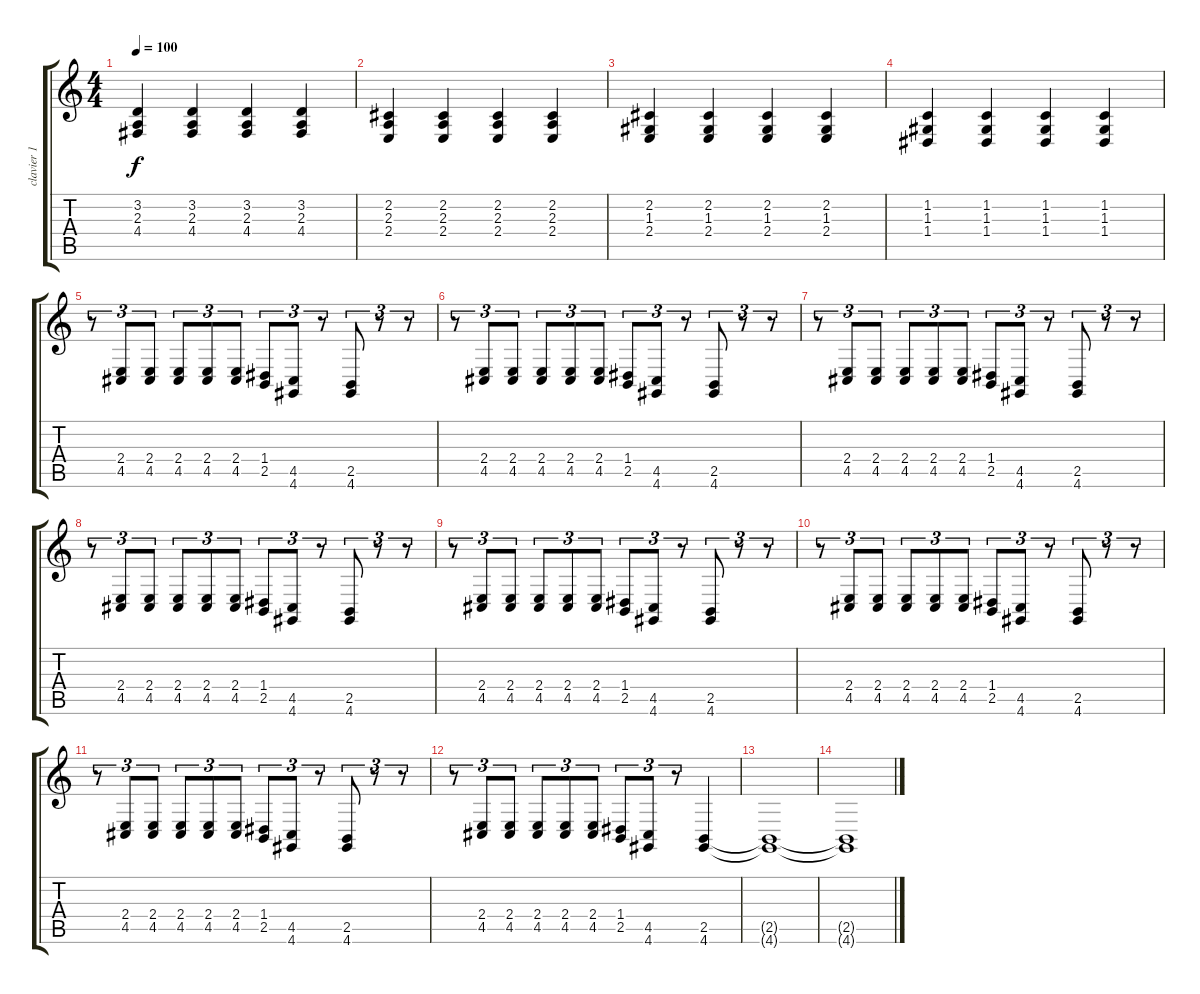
\track ("clavier 1" "clavier 1") {instrument reedorgan}
\staff {score tabs}
\tuning (E4 B3 G3 D3 A2 E2) {hide}
\ts (4 4)
\tempo 100
\clef g2
\ks c
(3.2 2.3 4.4).4{dy f} (3.2 2.3 4.4).4 (3.2 2.3 4.4).4 (3.2 2.3 4.4).4 |
(2.2 2.3 2.4).4 (2.2 2.3 2.4).4 (2.2 2.3 2.4).4 (2.2 2.3 2.4).4 |
(2.2 1.3 2.4).4 (2.2 1.3 2.4).4 (2.2 1.3 2.4).4 (2.2 1.3 2.4).4 |
(1.2 1.3 1.4).4 (1.2 1.3 1.4).4 (1.2 1.3 1.4).4 (1.2 1.3 1.4).4 |
r.8{tu (3 2)} (2.4 4.5).8{tu (3 2)} (2.4 4.5).8{tu (3 2)} (2.4 4.5).8{tu (3 2)} (2.4 4.5).8{tu (3 2)} (2.4 4.5).8{tu (3 2)} (1.4 2.5).8{tu (3 2)} (4.5 4.6).8{tu (3 2)} r.8{tu (3 2)} (2.5 4.6).8{tu (3 2)} r.8{tu (3 2)} r.8{tu (3 2)} |
r.8{tu (3 2)} (2.4 4.5).8{tu (3 2)} (2.4 4.5).8{tu (3 2)} (2.4 4.5).8{tu (3 2)} (2.4 4.5).8{tu (3 2)} (2.4 4.5).8{tu (3 2)} (1.4 2.5).8{tu (3 2)} (4.5 4.6).8{tu (3 2)} r.8{tu (3 2)} (2.5 4.6).8{tu (3 2)} r.8{tu (3 2)} r.8{tu (3 2)} |
r.8{tu (3 2)} (2.4 4.5).8{tu (3 2)} (2.4 4.5).8{tu (3 2)} (2.4 4.5).8{tu (3 2)} (2.4 4.5).8{tu (3 2)} (2.4 4.5).8{tu (3 2)} (1.4 2.5).8{tu (3 2)} (4.5 4.6).8{tu (3 2)} r.8{tu (3 2)} (2.5 4.6).8{tu (3 2)} r.8{tu (3 2)} r.8{tu (3 2)} |
r.8{tu (3 2)} (2.4 4.5).8{tu (3 2)} (2.4 4.5).8{tu (3 2)} (2.4 4.5).8{tu (3 2)} (2.4 4.5).8{tu (3 2)} (2.4 4.5).8{tu (3 2)} (1.4 2.5).8{tu (3 2)} (4.5 4.6).8{tu (3 2)} r.8{tu (3 2)} (2.5 4.6).8{tu (3 2)} r.8{tu (3 2)} r.8{tu (3 2)} |
r.8{tu (3 2)} (2.4 4.5).8{tu (3 2)} (2.4 4.5).8{tu (3 2)} (2.4 4.5).8{tu (3 2)} (2.4 4.5).8{tu (3 2)} (2.4 4.5).8{tu (3 2)} (1.4 2.5).8{tu (3 2)} (4.5 4.6).8{tu (3 2)} r.8{tu (3 2)} (2.5 4.6).8{tu (3 2)} r.8{tu (3 2)} r.8{tu (3 2)} |
r.8{tu (3 2)} (2.4 4.5).8{tu (3 2)} (2.4 4.5).8{tu (3 2)} (2.4 4.5).8{tu (3 2)} (2.4 4.5).8{tu (3 2)} (2.4 4.5).8{tu (3 2)} (1.4 2.5).8{tu (3 2)} (4.5 4.6).8{tu (3 2)} r.8{tu (3 2)} (2.5 4.6).8{tu (3 2)} r.8{tu (3 2)} r.8{tu (3 2)} |
r.8{tu (3 2)} (2.4 4.5).8{tu (3 2)} (2.4 4.5).8{tu (3 2)} (2.4 4.5).8{tu (3 2)} (2.4 4.5).8{tu (3 2)} (2.4 4.5).8{tu (3 2)} (1.4 2.5).8{tu (3 2)} (4.5 4.6).8{tu (3 2)} r.8{tu (3 2)} (2.5 4.6).8{tu (3 2)} r.8{tu (3 2)} r.8{tu (3 2)} |
r.8{tu (3 2)} (2.4 4.5).8{tu (3 2)} (2.4 4.5).8{tu (3 2)} (2.4 4.5).8{tu (3 2)} (2.4 4.5).8{tu (3 2)} (2.4 4.5).8{tu (3 2)} (1.4 2.5).8{tu (3 2)} (4.5 4.6).8{tu (3 2)} r.8{tu (3 2)} (2.5 4.6).4 |
(2.5{t} 4.6{t}).1 |
(2.5{t} 4.6{t}).1
